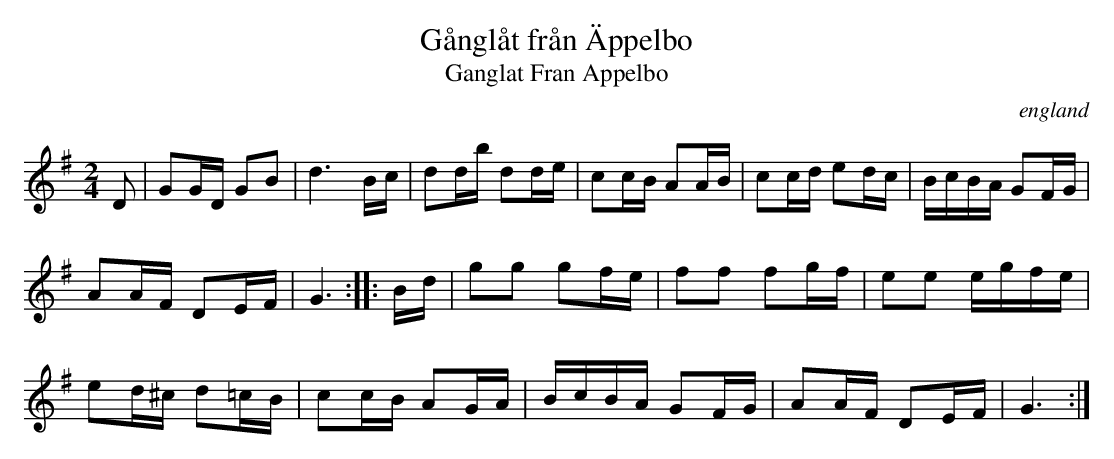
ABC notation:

X:1
T:Gånglåt från Äppelbo
T:Ganglat Fran Appelbo
O:england
M:2/4
L:1/8
K:G
D|GG/D/ GB|d3 B/c/|dd/b/ dd/e/|cc/B/ AA/B/|cc/d/ ed/c/|B/c/B/A/ GF/G/|
AA/F/ DE/F/|G3::B/d/|gg gf/e/|ff fg/f/|ee e/g/f/e/|
ed/^c/ d=c/B/|cc/B/ AG/A/|B/c/B/A/ GF/G/|AA/F/ DE/F/|G3:|]
